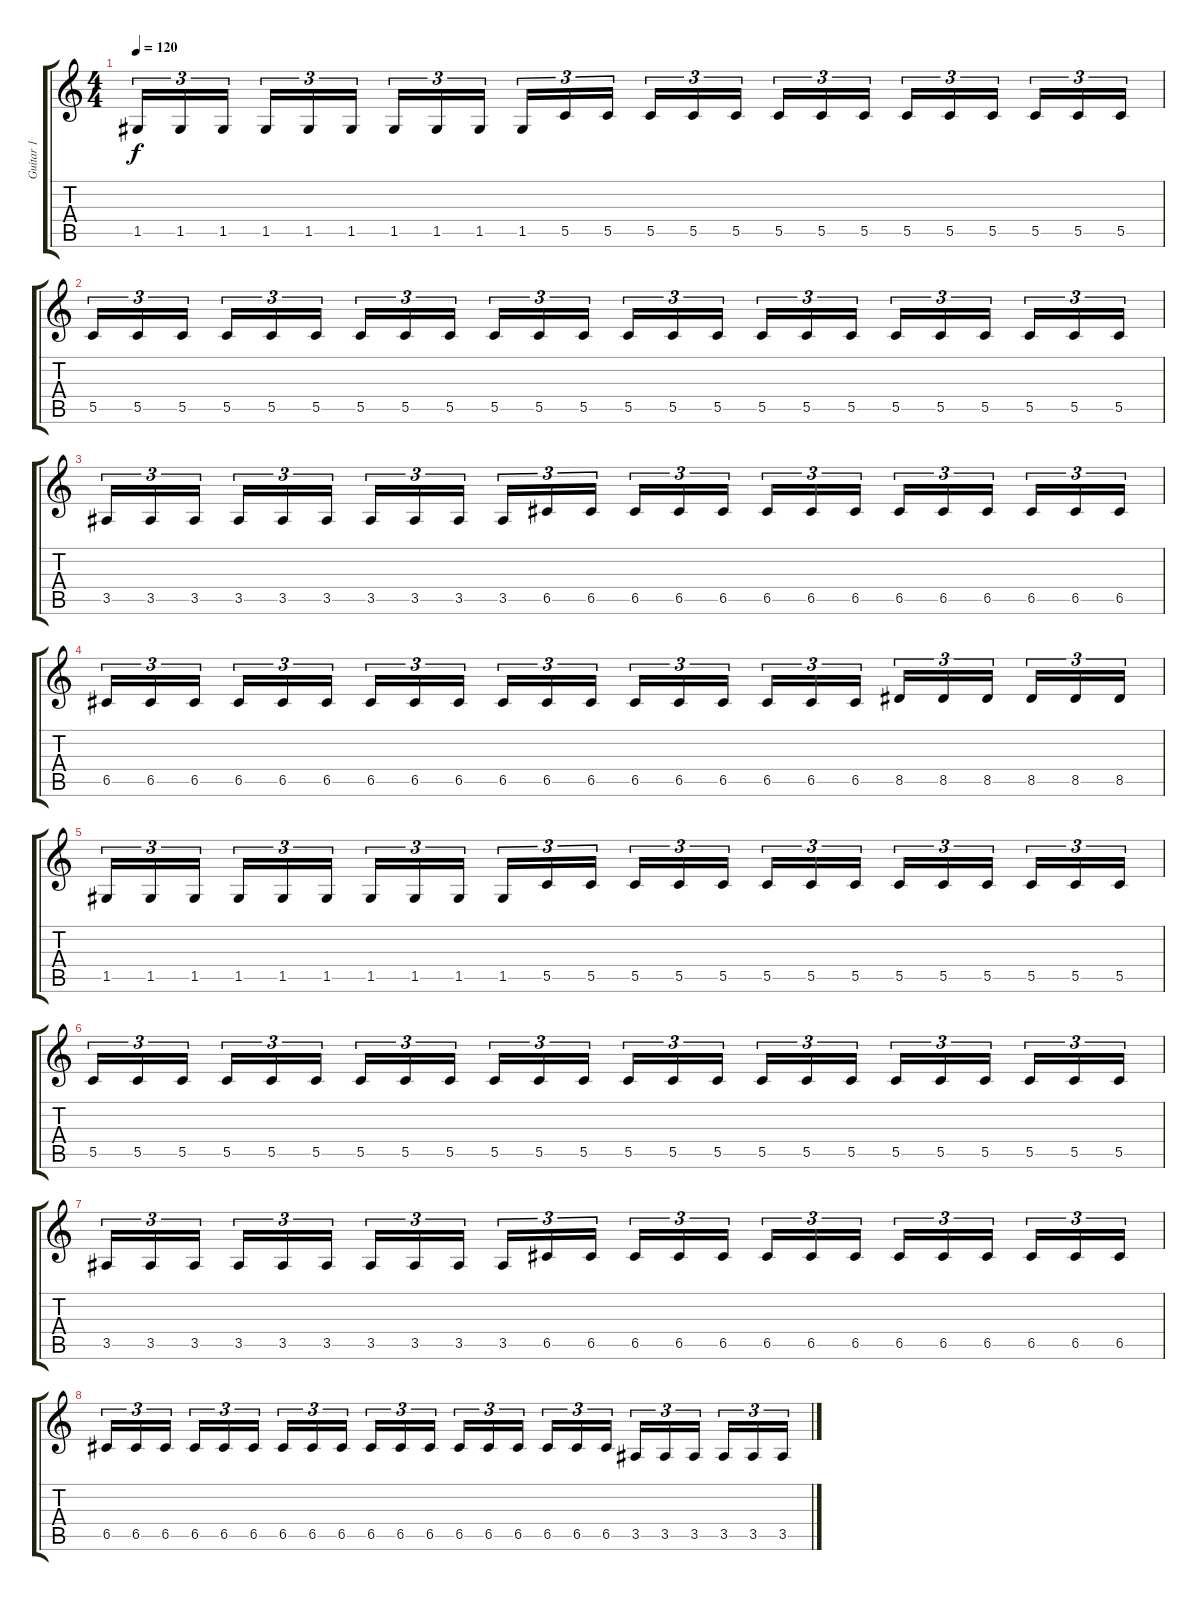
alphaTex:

\track ("Guitar 1" "Guitar 1") {instrument distortionguitar}
\staff {score tabs}
\tuning (D4 A3 F3 C3 G2 D2) {hide}
\ts (4 4)
\tempo 120
\clef g2
\ks c
1.5.16{tu (3 2) dy f} 1.5.16{tu (3 2)} 1.5.16{tu (3 2) beam splitsecondary} 1.5.16{tu (3 2)} 1.5.16{tu (3 2)} 1.5.16{tu (3 2)} 1.5.16{tu (3 2)} 1.5.16{tu (3 2)} 1.5.16{tu (3 2) beam splitsecondary} 1.5.16{tu (3 2)} 5.5.16{tu (3 2)} 5.5.16{tu (3 2)} 5.5.16{tu (3 2)} 5.5.16{tu (3 2)} 5.5.16{tu (3 2) beam splitsecondary} 5.5.16{tu (3 2)} 5.5.16{tu (3 2)} 5.5.16{tu (3 2)} 5.5.16{tu (3 2)} 5.5.16{tu (3 2)} 5.5.16{tu (3 2) beam splitsecondary} 5.5.16{tu (3 2)} 5.5.16{tu (3 2)} 5.5.16{tu (3 2)} |
5.5.16{tu (3 2)} 5.5.16{tu (3 2)} 5.5.16{tu (3 2) beam splitsecondary} 5.5.16{tu (3 2)} 5.5.16{tu (3 2)} 5.5.16{tu (3 2)} 5.5.16{tu (3 2)} 5.5.16{tu (3 2)} 5.5.16{tu (3 2) beam splitsecondary} 5.5.16{tu (3 2)} 5.5.16{tu (3 2)} 5.5.16{tu (3 2)} 5.5.16{tu (3 2)} 5.5.16{tu (3 2)} 5.5.16{tu (3 2) beam splitsecondary} 5.5.16{tu (3 2)} 5.5.16{tu (3 2)} 5.5.16{tu (3 2)} 5.5.16{tu (3 2)} 5.5.16{tu (3 2)} 5.5.16{tu (3 2) beam splitsecondary} 5.5.16{tu (3 2)} 5.5.16{tu (3 2)} 5.5.16{tu (3 2)} |
3.5.16{tu (3 2)} 3.5.16{tu (3 2)} 3.5.16{tu (3 2) beam splitsecondary} 3.5.16{tu (3 2)} 3.5.16{tu (3 2)} 3.5.16{tu (3 2)} 3.5.16{tu (3 2)} 3.5.16{tu (3 2)} 3.5.16{tu (3 2) beam splitsecondary} 3.5.16{tu (3 2)} 6.5.16{tu (3 2)} 6.5.16{tu (3 2)} 6.5.16{tu (3 2)} 6.5.16{tu (3 2)} 6.5.16{tu (3 2) beam splitsecondary} 6.5.16{tu (3 2)} 6.5.16{tu (3 2)} 6.5.16{tu (3 2)} 6.5.16{tu (3 2)} 6.5.16{tu (3 2)} 6.5.16{tu (3 2) beam splitsecondary} 6.5.16{tu (3 2)} 6.5.16{tu (3 2)} 6.5.16{tu (3 2)} |
6.5.16{tu (3 2)} 6.5.16{tu (3 2)} 6.5.16{tu (3 2) beam splitsecondary} 6.5.16{tu (3 2)} 6.5.16{tu (3 2)} 6.5.16{tu (3 2)} 6.5.16{tu (3 2)} 6.5.16{tu (3 2)} 6.5.16{tu (3 2) beam splitsecondary} 6.5.16{tu (3 2)} 6.5.16{tu (3 2)} 6.5.16{tu (3 2)} 6.5.16{tu (3 2)} 6.5.16{tu (3 2)} 6.5.16{tu (3 2) beam splitsecondary} 6.5.16{tu (3 2)} 6.5.16{tu (3 2)} 6.5.16{tu (3 2)} 8.5.16{tu (3 2)} 8.5.16{tu (3 2)} 8.5.16{tu (3 2) beam splitsecondary} 8.5.16{tu (3 2)} 8.5.16{tu (3 2)} 8.5.16{tu (3 2)} |
1.5.16{tu (3 2)} 1.5.16{tu (3 2)} 1.5.16{tu (3 2) beam splitsecondary} 1.5.16{tu (3 2)} 1.5.16{tu (3 2)} 1.5.16{tu (3 2)} 1.5.16{tu (3 2)} 1.5.16{tu (3 2)} 1.5.16{tu (3 2) beam splitsecondary} 1.5.16{tu (3 2)} 5.5.16{tu (3 2)} 5.5.16{tu (3 2)} 5.5.16{tu (3 2)} 5.5.16{tu (3 2)} 5.5.16{tu (3 2) beam splitsecondary} 5.5.16{tu (3 2)} 5.5.16{tu (3 2)} 5.5.16{tu (3 2)} 5.5.16{tu (3 2)} 5.5.16{tu (3 2)} 5.5.16{tu (3 2) beam splitsecondary} 5.5.16{tu (3 2)} 5.5.16{tu (3 2)} 5.5.16{tu (3 2)} |
5.5.16{tu (3 2)} 5.5.16{tu (3 2)} 5.5.16{tu (3 2) beam splitsecondary} 5.5.16{tu (3 2)} 5.5.16{tu (3 2)} 5.5.16{tu (3 2)} 5.5.16{tu (3 2)} 5.5.16{tu (3 2)} 5.5.16{tu (3 2) beam splitsecondary} 5.5.16{tu (3 2)} 5.5.16{tu (3 2)} 5.5.16{tu (3 2)} 5.5.16{tu (3 2)} 5.5.16{tu (3 2)} 5.5.16{tu (3 2) beam splitsecondary} 5.5.16{tu (3 2)} 5.5.16{tu (3 2)} 5.5.16{tu (3 2)} 5.5.16{tu (3 2)} 5.5.16{tu (3 2)} 5.5.16{tu (3 2) beam splitsecondary} 5.5.16{tu (3 2)} 5.5.16{tu (3 2)} 5.5.16{tu (3 2)} |
3.5.16{tu (3 2)} 3.5.16{tu (3 2)} 3.5.16{tu (3 2) beam splitsecondary} 3.5.16{tu (3 2)} 3.5.16{tu (3 2)} 3.5.16{tu (3 2)} 3.5.16{tu (3 2)} 3.5.16{tu (3 2)} 3.5.16{tu (3 2) beam splitsecondary} 3.5.16{tu (3 2)} 6.5.16{tu (3 2)} 6.5.16{tu (3 2)} 6.5.16{tu (3 2)} 6.5.16{tu (3 2)} 6.5.16{tu (3 2) beam splitsecondary} 6.5.16{tu (3 2)} 6.5.16{tu (3 2)} 6.5.16{tu (3 2)} 6.5.16{tu (3 2)} 6.5.16{tu (3 2)} 6.5.16{tu (3 2) beam splitsecondary} 6.5.16{tu (3 2)} 6.5.16{tu (3 2)} 6.5.16{tu (3 2)} |
6.5.16{tu (3 2)} 6.5.16{tu (3 2)} 6.5.16{tu (3 2) beam splitsecondary} 6.5.16{tu (3 2)} 6.5.16{tu (3 2)} 6.5.16{tu (3 2)} 6.5.16{tu (3 2)} 6.5.16{tu (3 2)} 6.5.16{tu (3 2) beam splitsecondary} 6.5.16{tu (3 2)} 6.5.16{tu (3 2)} 6.5.16{tu (3 2)} 6.5.16{tu (3 2)} 6.5.16{tu (3 2)} 6.5.16{tu (3 2) beam splitsecondary} 6.5.16{tu (3 2)} 6.5.16{tu (3 2)} 6.5.16{tu (3 2)} 3.5.16{tu (3 2)} 3.5.16{tu (3 2)} 3.5.16{tu (3 2) beam splitsecondary} 3.5.16{tu (3 2)} 3.5.16{tu (3 2)} 3.5.16{tu (3 2)}
